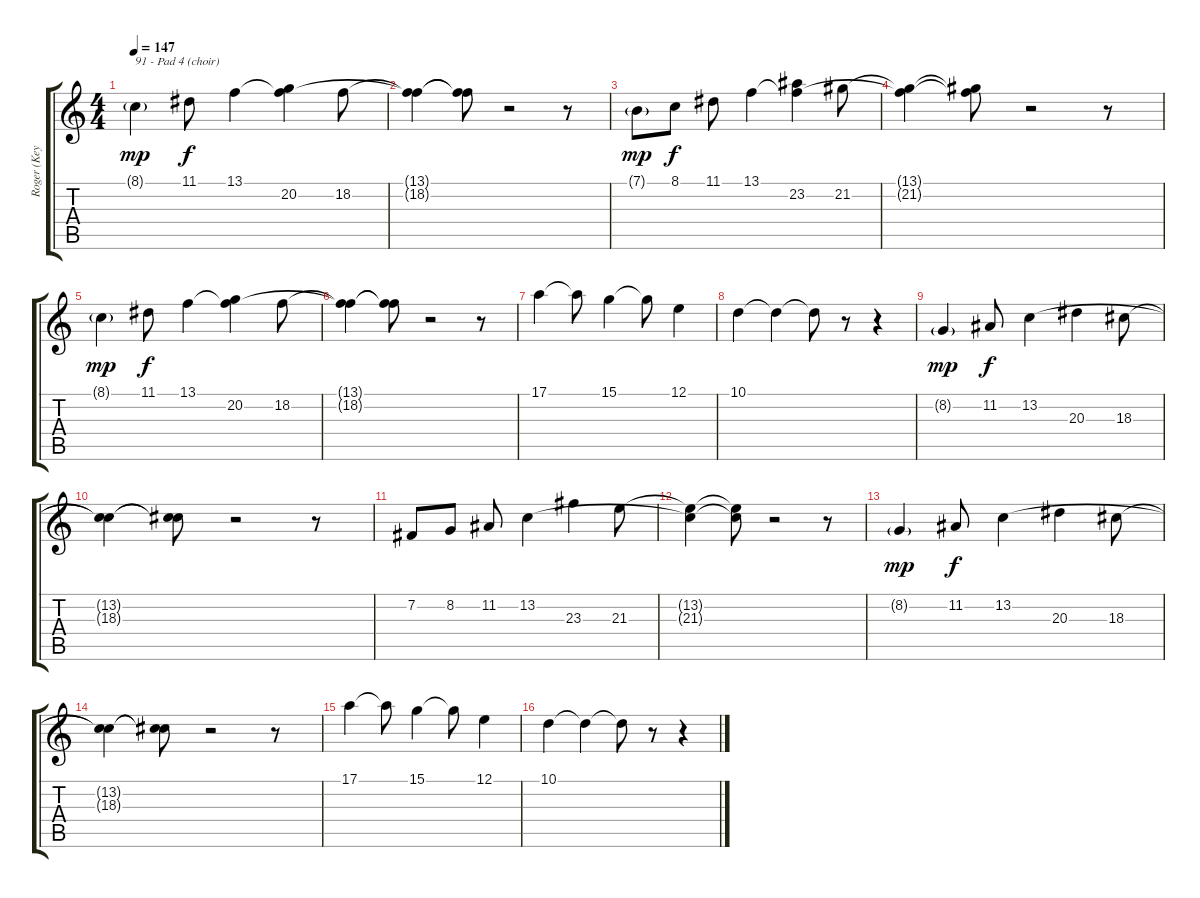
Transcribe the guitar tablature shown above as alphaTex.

\track ("Roger (Keyboards)" "Roger (Key") {instrument pad4choir}
\staff {score tabs}
\tuning (E4 B3 G3 D3 A2 E2) {hide}
\ts (4 4)
\tempo 147
\clef g2
\ks c
8.1{g}.4{txt "91 - Pad 4 (choir)" dy mp volume 8 instrument pad4choir} 11.1.8{dy f volume 13} 13.1.4 (13.1{t} 20.2).4 18.2.8 |
(13.1{t} 18.2{t}).4 (13.1{t} 18.2{t}).8 r.2 r.8 |
7.1{g}.8{dy mp} 8.1.8{dy f} 11.1.8 13.1.4 (13.1{t} 23.2).4 21.2.8 |
(13.1{t} 21.2{t}).4 (13.1{t} 21.2{t}).8 r.2 r.8 |
8.1{g}.4{dy mp volume 8} 11.1.8{dy f volume 13} 13.1.4 (13.1{t} 20.2).4 18.2.8 |
(13.1{t} 18.2{t}).4 (13.1{t} 18.2{t}).8 r.2 r.8 |
17.1.4 17.1{t}.8 15.1.4 15.1{t}.8 12.1.4 |
10.1.4 10.1{t}.4 10.1{t}.8 r.8 r.4 |
8.2{g}.4{dy mp volume 6} 11.2.8{dy f volume 10} 13.2.4 20.3.4 18.3.8 |
(13.2{t} 18.3{t}).4 (13.2{t} 18.3{t}).8 r.2 r.8 |
7.2.8 8.2.8 11.2.8 13.2.4 23.3.4 21.3.8 |
(13.2{t} 21.3{t}).4 (13.2{t} 21.3{t}).8 r.2 r.8 |
8.2{g}.4{dy mp volume 6} 11.2.8{dy f volume 10} 13.2.4 20.3.4 18.3.8 |
(13.2{t} 18.3{t}).4 (13.2{t} 18.3{t}).8 r.2 r.8 |
17.1.4 17.1{t}.8 15.1.4 15.1{t}.8 12.1.4 |
10.1.4 10.1{t}.4 10.1{t}.8 r.8 r.4
